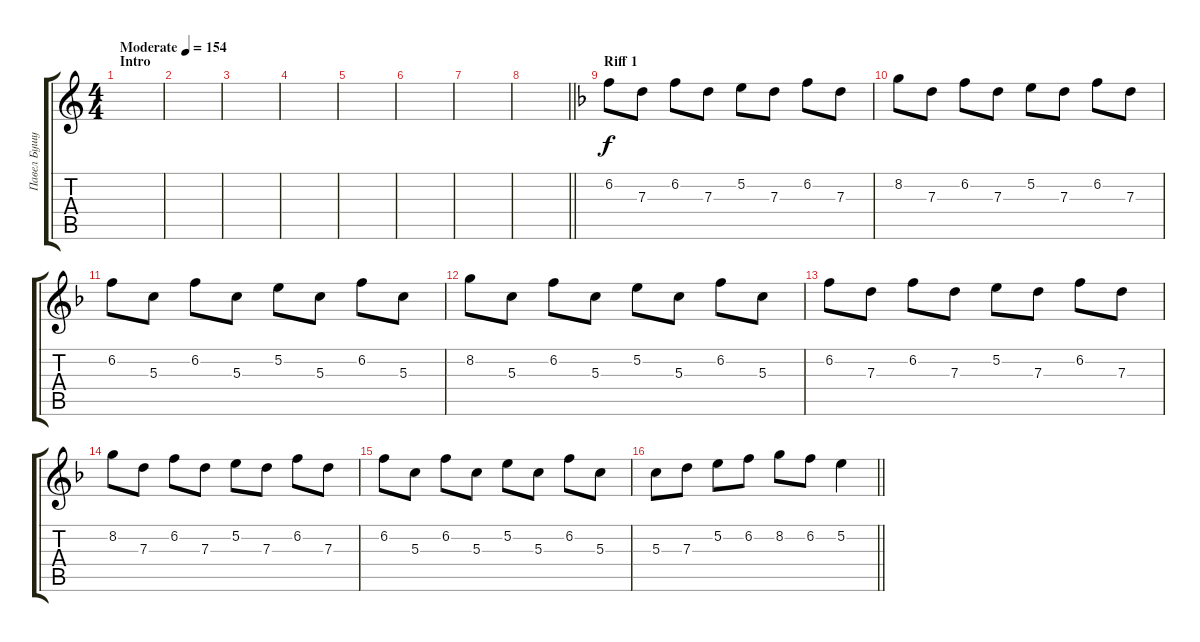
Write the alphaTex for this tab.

\track ("Павел Бушуев" "Павел Бушу") {instrument distortionguitar}
\staff {score tabs}
\tuning (E4 B3 G3 D3 A2 E2) {hide}
\ts (4 4)
\section ("" "Intro")
\tempo (154 "Moderate")
\clef g2
\ks c
|
|
|
|
|
|
|
\barLineRight lightlight
|
\section ("" "Riff 1")
\ks f
6.2.8 7.3.8 6.2.8 7.3.8 5.2.8 7.3.8 6.2.8 7.3.8 |
8.2.8 7.3.8 6.2.8 7.3.8 5.2.8 7.3.8 6.2.8 7.3.8 |
6.2.8 5.3.8 6.2.8 5.3.8 5.2.8 5.3.8 6.2.8 5.3.8 |
8.2.8 5.3.8 6.2.8 5.3.8 5.2.8 5.3.8 6.2.8 5.3.8 |
6.2.8 7.3.8 6.2.8 7.3.8 5.2.8 7.3.8 6.2.8 7.3.8 |
8.2.8 7.3.8 6.2.8 7.3.8 5.2.8 7.3.8 6.2.8 7.3.8 |
6.2.8 5.3.8 6.2.8 5.3.8 5.2.8 5.3.8 6.2.8 5.3.8 |
\barLineRight lightlight
5.3.8 7.3.8 5.2.8 6.2.8 8.2.8 6.2.8 5.2.4
